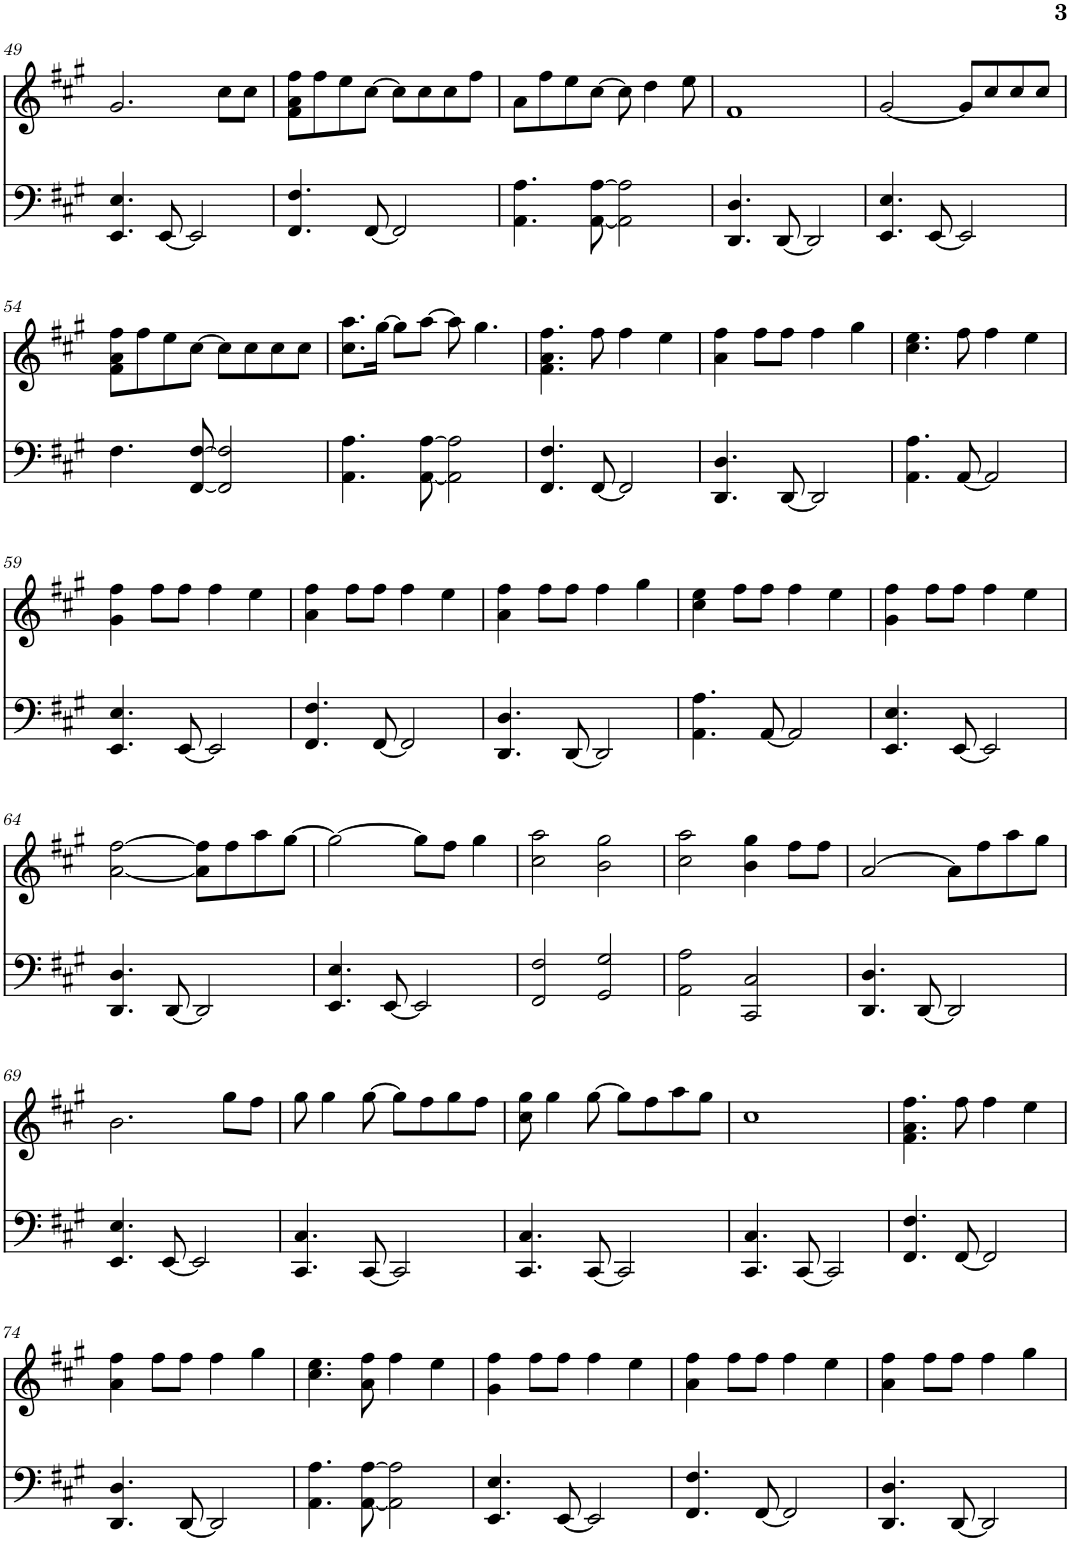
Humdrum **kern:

**kern	**kern
*part2	*part1
*staff2	*staff1
*I"Piano	*I"Piano
*I'Pno	*I'Pno
!!LO:PB:g=z
*clefF4	*clefG2
*k[f#c#g#]	*k[f#c#g#]
*M4/4	*M4/4
=49	=49
4.EE/ 4.E/	2.g#/
[8EE/	.
2EE/]	.
.	8cc#\L
.	8cc#\J
=50	=50
4.FF#/ 4.F#/	8f#\ 8a\ 8ff#\L
.	8ff#\
.	8ee\
[8FF#/	[8cc#\J
2FF#/]	8cc#\L]
.	8cc#\
.	8cc#\
.	8ff#\J
=51	=51
4.AA\ 4.A\	8a\L
.	8ff#\
.	8ee\
[8AA\ [8A\	[8cc#\J
2AA\] 2A\]	8cc#\]
.	4dd\
.	8ee\
=52	=52
4.DD/ 4.D/	1f#
[8DD/	.
2DD/]	.
=53	=53
4.EE/ 4.E/	[2g#/
[8EE/	.
2EE/]	8g#/L]
.	8cc#/
.	8cc#/
.	8cc#/J
!!LO:LB:g=z
=54	=54
4.F#\	8f#\ 8a\ 8ff#\L
.	8ff#\
.	8ee\
[8FF#/ [8F#/	[8cc#\J
2FF#/] 2F#/]	8cc#\L]
.	8cc#\
.	8cc#\
.	8cc#\J
=55	=55
4.AA\ 4.A\	8.cc#\ 8.aa\L
.	[16gg#\Jk
.	8gg#\L]
[8AA\ [8A\	[8aa\J
2AA\] 2A\]	8aa\]
.	4.gg#\
=56	=56
4.FF#/ 4.F#/	4.f#\ 4.a\ 4.ff#\
[8FF#/	8ff#\
2FF#/]	4ff#\
.	4ee\
=57	=57
4.DD/ 4.D/	4a\ 4ff#\
.	8ff#\L
[8DD/	8ff#\J
2DD/]	4ff#\
.	4gg#\
=58	=58
4.AA\ 4.A\	4.cc#\ 4.ee\
[8AA/	8ff#\
2AA/]	4ff#\
.	4ee\
!!LO:LB:g=z
=59	=59
4.EE/ 4.E/	4g#\ 4ff#\
.	8ff#\L
[8EE/	8ff#\J
2EE/]	4ff#\
.	4ee\
=60	=60
4.FF#/ 4.F#/	4a\ 4ff#\
.	8ff#\L
[8FF#/	8ff#\J
2FF#/]	4ff#\
.	4ee\
=61	=61
4.DD/ 4.D/	4a\ 4ff#\
.	8ff#\L
[8DD/	8ff#\J
2DD/]	4ff#\
.	4gg#\
=62	=62
4.AA\ 4.A\	4cc#\ 4ee\
.	8ff#\L
[8AA/	8ff#\J
2AA/]	4ff#\
.	4ee\
=63	=63
4.EE/ 4.E/	4g#\ 4ff#\
.	8ff#\L
[8EE/	8ff#\J
2EE/]	4ff#\
.	4ee\
!!LO:LB:g=z
=64	=64
4.DD/ 4.D/	[2a\ [2ff#\
[8DD/	.
2DD/]	8a\] 8ff#\]L
.	8ff#\
.	8aa\
.	[8gg#\J
=65	=65
4.EE/ 4.E/	2gg#\_
[8EE/	.
2EE/]	8gg#\L]
.	8ff#\J
.	4gg#\
=66	=66
2FF#/ 2F#/	2cc#\ 2aa\
2GG#/ 2G#/	2b\ 2gg#\
=67	=67
2AA\ 2A\	2cc#\ 2aa\
2CC#/ 2C#/	4b\ 4gg#\
.	8ff#\L
.	8ff#\J
=68	=68
4.DD/ 4.D/	[2a/
[8DD/	.
2DD/]	8a\L]
.	8ff#\
.	8aa\
.	8gg#\J
!!LO:LB:g=z
=69	=69
4.EE/ 4.E/	2.b\
[8EE/	.
2EE/]	.
.	8gg#\L
.	8ff#\J
=70	=70
4.CC#/ 4.C#/	8gg#\
.	4gg#\
[8CC#/	[8gg#\
2CC#/]	8gg#\L]
.	8ff#\
.	8gg#\
.	8ff#\J
=71	=71
4.CC#/ 4.C#/	8cc#\ 8gg#\
.	4gg#\
[8CC#/	[8gg#\
2CC#/]	8gg#\L]
.	8ff#\
.	8aa\
.	8gg#\J
=72	=72
4.CC#/ 4.C#/	1cc#
[8CC#/	.
2CC#/]	.
=73	=73
4.FF#/ 4.F#/	4.f#\ 4.a\ 4.ff#\
[8FF#/	8ff#\
2FF#/]	4ff#\
.	4ee\
!!LO:LB:g=z
=74	=74
4.DD/ 4.D/	4a\ 4ff#\
.	8ff#\L
[8DD/	8ff#\J
2DD/]	4ff#\
.	4gg#\
=75	=75
4.AA\ 4.A\	4.cc#\ 4.ee\
[8AA\ [8A\	8a\ 8ff#\
2AA\] 2A\]	4ff#\
.	4ee\
=76	=76
4.EE/ 4.E/	4g#\ 4ff#\
.	8ff#\L
[8EE/	8ff#\J
2EE/]	4ff#\
.	4ee\
=77	=77
4.FF#/ 4.F#/	4a\ 4ff#\
.	8ff#\L
[8FF#/	8ff#\J
2FF#/]	4ff#\
.	4ee\
=78	=78
4.DD/ 4.D/	4a\ 4ff#\
.	8ff#\L
[8DD/	8ff#\J
2DD/]	4ff#\
.	4gg#\
=	=
*-	*-
